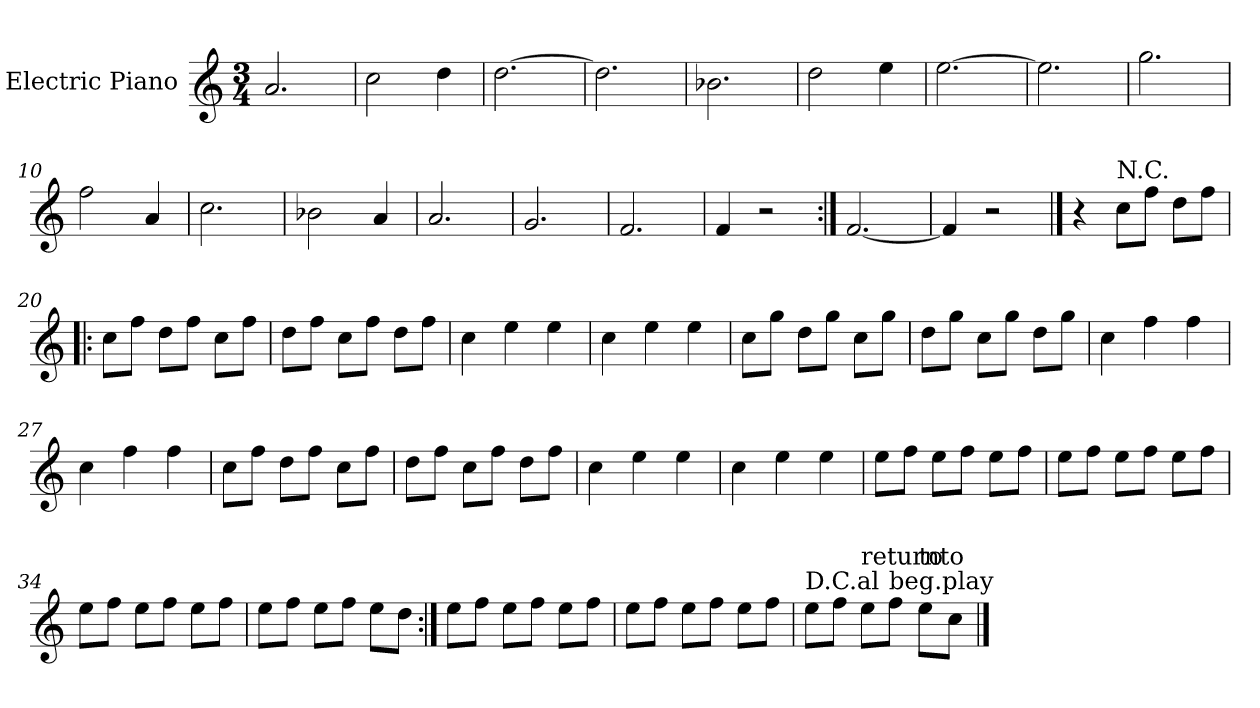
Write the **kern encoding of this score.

**kern
*part1
*staff1
*I"Electric Piano
*I'E.Pno
*clefG2
*k[]
*C:
*M3/4
=1
2.a/
=2
2cc\
4dd\
=3
[2.dd\
=4
2.dd\]
=5
2.b-X\
=6
2dd\
4ee\
=7
[2.ee\
=8
2.ee\]
=9
2.gg\
=10
2ff\
4a/
=11
2.cc\
=12
2b-X\
4a/
=13
2.a/
=14
2.g/
=15
2.f/
!!LO:LB:g=z
=16
4f/
2r
=17:|!
[2.f/
=18
4f/]
2r
==19
4r
!LO:TX:a:t=N.C.
8cc\L
8ff\J
8dd\L
8ff\J
=20!|:
8cc\L
8ff\J
8dd\L
8ff\J
8cc\L
8ff\J
=21
8dd\L
8ff\J
8cc\L
8ff\J
8dd\L
8ff\J
=22
4cc\
4ee\
4ee\
=23
4cc\
4ee\
4ee\
!!LO:LB:g=z
=24
8cc\L
8gg\J
8dd\L
8gg\J
8cc\L
8gg\J
=25
8dd\L
8gg\J
8cc\L
8gg\J
8dd\L
8gg\J
=26
4cc\
4ff\
4ff\
=27
4cc\
4ff\
4ff\
=28
8cc\L
8ff\J
8dd\L
8ff\J
8cc\L
8ff\J
=29
8dd\L
8ff\J
8cc\L
8ff\J
8dd\L
8ff\J
=30
4cc\
4ee\
4ee\
!!LO:LB:g=z
=31
4cc\
4ee\
4ee\
=32
8ee\L
8ff\J
8ee\L
8ff\J
8ee\L
8ff\J
=33
8ee\L
8ff\J
8ee\L
8ff\J
8ee\L
8ff\J
=34
8ee\L
8ff\J
8ee\L
8ff\J
8ee\L
8ff\J
=35
8ee\L
8ff\J
8ee\L
8ff\J
8ee\L
8dd\J
=36:|!
8ee\L
8ff\J
8ee\L
8ff\J
8ee\L
8ff\J
!!LO:LB:g=z
=37
8ee\L
8ff\J
8ee\L
8ff\J
8ee\L
8ff\J
=38
!LO:TX:a:t=D.C.al
8ee\L
8ff\J
!LO:TX:a:t=returnto
8ee\L
!LO:TX:a:t=beg.play
8ff\J
!LO:TX:a:t=to
8ee\L
8cc\J
==
*-
